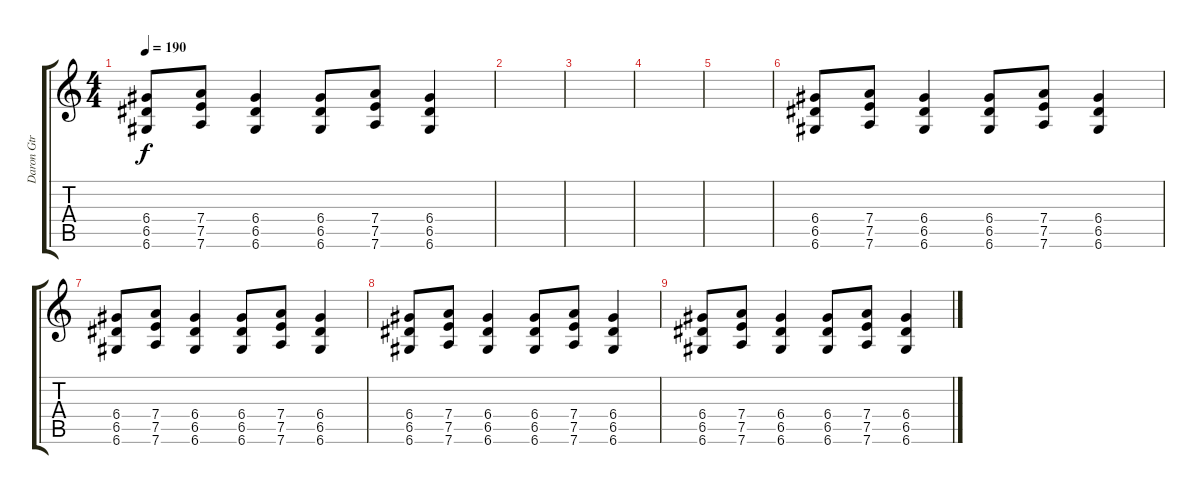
\track ("Daron Gtr 1" "Daron Gtr ") {instrument distortionguitar}
\staff {score tabs}
\tuning (E4 B3 G3 D3 A2 D2) {hide}
\ts (4 4)
\tempo 190
\clef g2
\ks c
(6.4 6.5 6.6).8{dy f} (7.4 7.5 7.6).8 (6.4 6.5 6.6).4 (6.4 6.5 6.6).8 (7.4 7.5 7.6).8 (6.4 6.5 6.6).4 |
|
|
|
|
(6.4 6.5 6.6).8 (7.4 7.5 7.6).8 (6.4 6.5 6.6).4 (6.4 6.5 6.6).8 (7.4 7.5 7.6).8 (6.4 6.5 6.6).4 |
(6.4 6.5 6.6).8 (7.4 7.5 7.6).8 (6.4 6.5 6.6).4 (6.4 6.5 6.6).8 (7.4 7.5 7.6).8 (6.4 6.5 6.6).4 |
(6.4 6.5 6.6).8 (7.4 7.5 7.6).8 (6.4 6.5 6.6).4 (6.4 6.5 6.6).8 (7.4 7.5 7.6).8 (6.4 6.5 6.6).4 |
(6.4 6.5 6.6).8 (7.4 7.5 7.6).8 (6.4 6.5 6.6).4 (6.4 6.5 6.6).8 (7.4 7.5 7.6).8 (6.4 6.5 6.6).4
